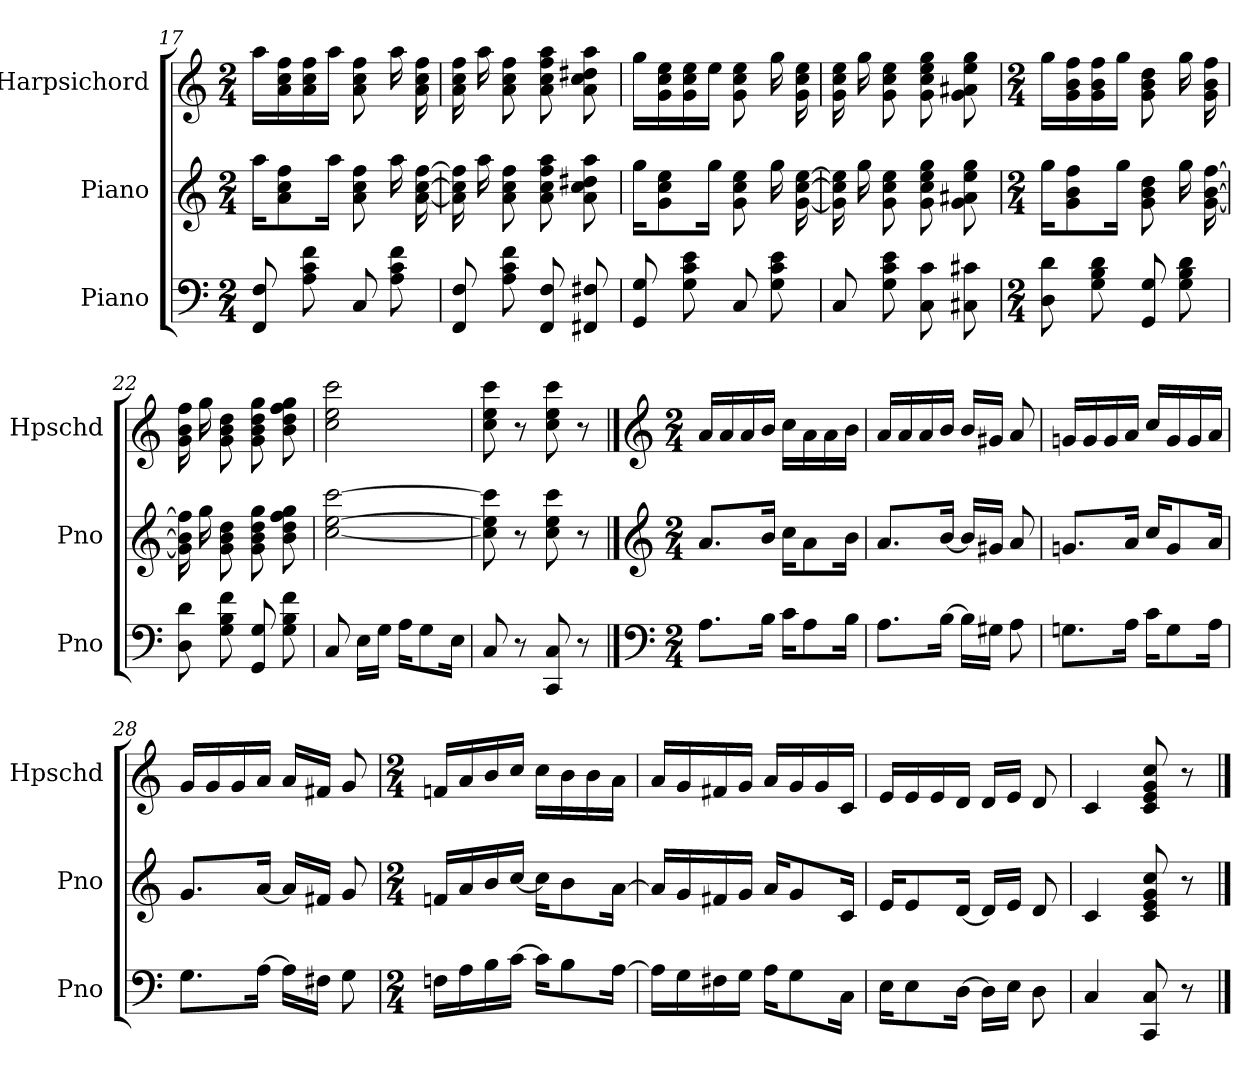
**kern	**kern	**kern
*part3	*part2	*part1
*staff3	*staff2	*staff1
*I"Piano	*I"Piano	*I"Harpsichord
*I'Pno	*I'Pno	*I'Hpschd
*clefF4	*clefG2	*clefG2
*k[]	*k[]	*k[]
*M2/4	*M2/4	*M2/4
=17	=17	=17
8FF/ 8F/	16aa\KL	16aa\LL
.	8a\ 8cc\ 8ff\	16a\ 16cc\ 16ff\
8A\ 8c\ 8f\	.	16a\ 16cc\ 16ff\
.	16aa\Jk	16aa\JJ
8C/	8a\ 8cc\ 8ff\	8a\ 8cc\ 8ff\
8A\ 8c\ 8f\	16aa\	16aa\
.	[16a\ [16cc\ [16ff\	16a\ 16cc\ 16ff\
!!LO:PB:g=z
=18	=18	=18
8FF/ 8F/	16a\] 16cc\] 16ff\]	16a\ 16cc\ 16ff\
.	16aa\	16aa\
8A\ 8c\ 8f\	8a\ 8cc\ 8ff\	8a\ 8cc\ 8ff\
8FF/ 8F/	8a\ 8cc\ 8ff\ 8aa\	8a\ 8cc\ 8ff\ 8aa\
8FF#X/ 8F#X/	8a\ 8cc\ 8dd#X\ 8aa\	8a\ 8cc\ 8dd#X\ 8aa\
=19	=19	=19
8GG/ 8G/	16gg\KL	16gg\LL
.	8g\ 8cc\ 8ee\	16g\ 16cc\ 16ee\
8G\ 8c\ 8e\	.	16g\ 16cc\ 16ee\
.	16gg\Jk	16ee\JJ
8C/	8g\ 8cc\ 8ee\	8g\ 8cc\ 8ee\
8G\ 8c\ 8e\	16gg\	16gg\
.	[16g\ [16cc\ [16ee\	16g\ 16cc\ 16ee\
=20	=20	=20
8C/	16g\] 16cc\] 16ee\]	16g\ 16cc\ 16ee\
.	16gg\	16gg\
8G\ 8c\ 8e\	8g\ 8cc\ 8ee\	8g\ 8cc\ 8ee\
8C\ 8c\	8g\ 8cc\ 8ee\ 8gg\	8g\ 8cc\ 8ee\ 8gg\
8C#X\ 8c#X\	8g\ 8a#X\ 8ee\ 8gg\	8g\ 8a#X\ 8ee\ 8gg\
=21	=21	=21
*M2/4	*M2/4	*M2/4
8D\ 8d\	16gg\KL	16gg\LL
.	8g\ 8b\ 8ff\	16g\ 16b\ 16ff\
8G\ 8B\ 8d\	.	16g\ 16b\ 16ff\
.	16gg\Jk	16gg\JJ
8GG/ 8G/	8g\ 8b\ 8dd\	8g\ 8b\ 8dd\
8G\ 8B\ 8d\	16gg\	16gg\
.	[16g\ [16b\ [16ff\	16g\ 16b\ 16ff\
=22	=22	=22
8D\ 8d\	16g\] 16b\] 16ff\]	16g\ 16b\ 16ff\
.	16gg\	16gg\
8G\ 8B\ 8f\	8g\ 8b\ 8dd\	8g\ 8b\ 8dd\
8GG/ 8G/	8g\ 8b\ 8dd\ 8gg\	8g\ 8b\ 8dd\ 8gg\
8G\ 8B\ 8f\	8b\ 8dd\ 8ff\ 8gg\	8b\ 8dd\ 8ff\ 8gg\
=23	=23	=23
8C/	[2cc\ [2ee\ [2ccc\	2cc\ 2ee\ 2ccc\
16E\LL	.	.
16G\JJ	.	.
16A\KL	.	.
8G\	.	.
16E\Jk	.	.
!!LO:LB:g=z
=24	=24	=24
8C/	8cc\] 8ee\] 8ccc\]	8cc\ 8ee\ 8ccc\
8r	8r	8r
8CC/ 8C/	8cc\ 8ee\ 8ccc\	8cc\ 8ee\ 8ccc\
8r	8r	8r
==25	==25	==25
*clefF4	*clefG2	*clefG2
*M2/4	*M2/4	*M2/4
8.A\L	8.a/L	16a/LL
.	.	16a/
.	.	16a/
16B\Jk	16b/Jk	16b/JJ
16c\KL	16cc\KL	16cc\LL
8A\	8a\	16a\
.	.	16a\
16B\Jk	16b\Jk	16b\JJ
=26	=26	=26
8.A\L	8.a/L	16a/LL
.	.	16a/
.	.	16a/
[16B\Jk	[16b/Jk	16b/JJ
16B\LL]	16b/LL]	16b/LL
16G#X\JJ	16g#X/JJ	16g#X/JJ
8A\	8a/	8a/
=27	=27	=27
8.Gn\L	8.gn/L	16gn/LL
.	.	16g/
.	.	16g/
16A\Jk	16a/Jk	16a/JJ
16c\KL	16cc/KL	16cc/LL
8G\	8g/	16g/
.	.	16g/
16A\Jk	16a/Jk	16a/JJ
=28	=28	=28
8.G\L	8.g/L	16g/LL
.	.	16g/
.	.	16g/
[16A\Jk	[16a/Jk	16a/JJ
16A\LL]	16a/LL]	16a/LL
16F#X\JJ	16f#X/JJ	16f#X/JJ
8G\	8g/	8g/
!!LO:LB:g=z
=29	=29	=29
*M2/4	*M2/4	*M2/4
16Fn\LL	16fn/LL	16fn/LL
16A\	16a/	16a/
16B\	16b/	16b/
[16c\JJ	[16cc/JJ	16cc/JJ
16c\KL]	16cc\KL]	16cc\LL
8B\	8b\	16b\
.	.	16b\
[16A\Jk	[16a\Jk	16a\JJ
=30	=30	=30
16A\LL]	16a/LL]	16a/LL
16G\	16g/	16g/
16F#X\	16f#X/	16f#X/
16G\JJ	16g/JJ	16g/JJ
16A\KL	16a/KL	16a/LL
8G\	8g/	16g/
.	.	16g/
16C\Jk	16c/Jk	16c/JJ
=31	=31	=31
16E\KL	16e/KL	16e/LL
8E\	8e/	16e/
.	.	16e/
[16D\Jk	[16d/Jk	16d/JJ
16D\LL]	16d/LL]	16d/LL
16E\JJ	16e/JJ	16e/JJ
8D\	8d/	8d/
=32	=32	=32
4C/	4c/	4c/
8CC/ 8C/	8c/ 8e/ 8g/ 8cc/	8c/ 8e/ 8g/ 8cc/
8r	8r	8r
==	==	==
*-	*-	*-
